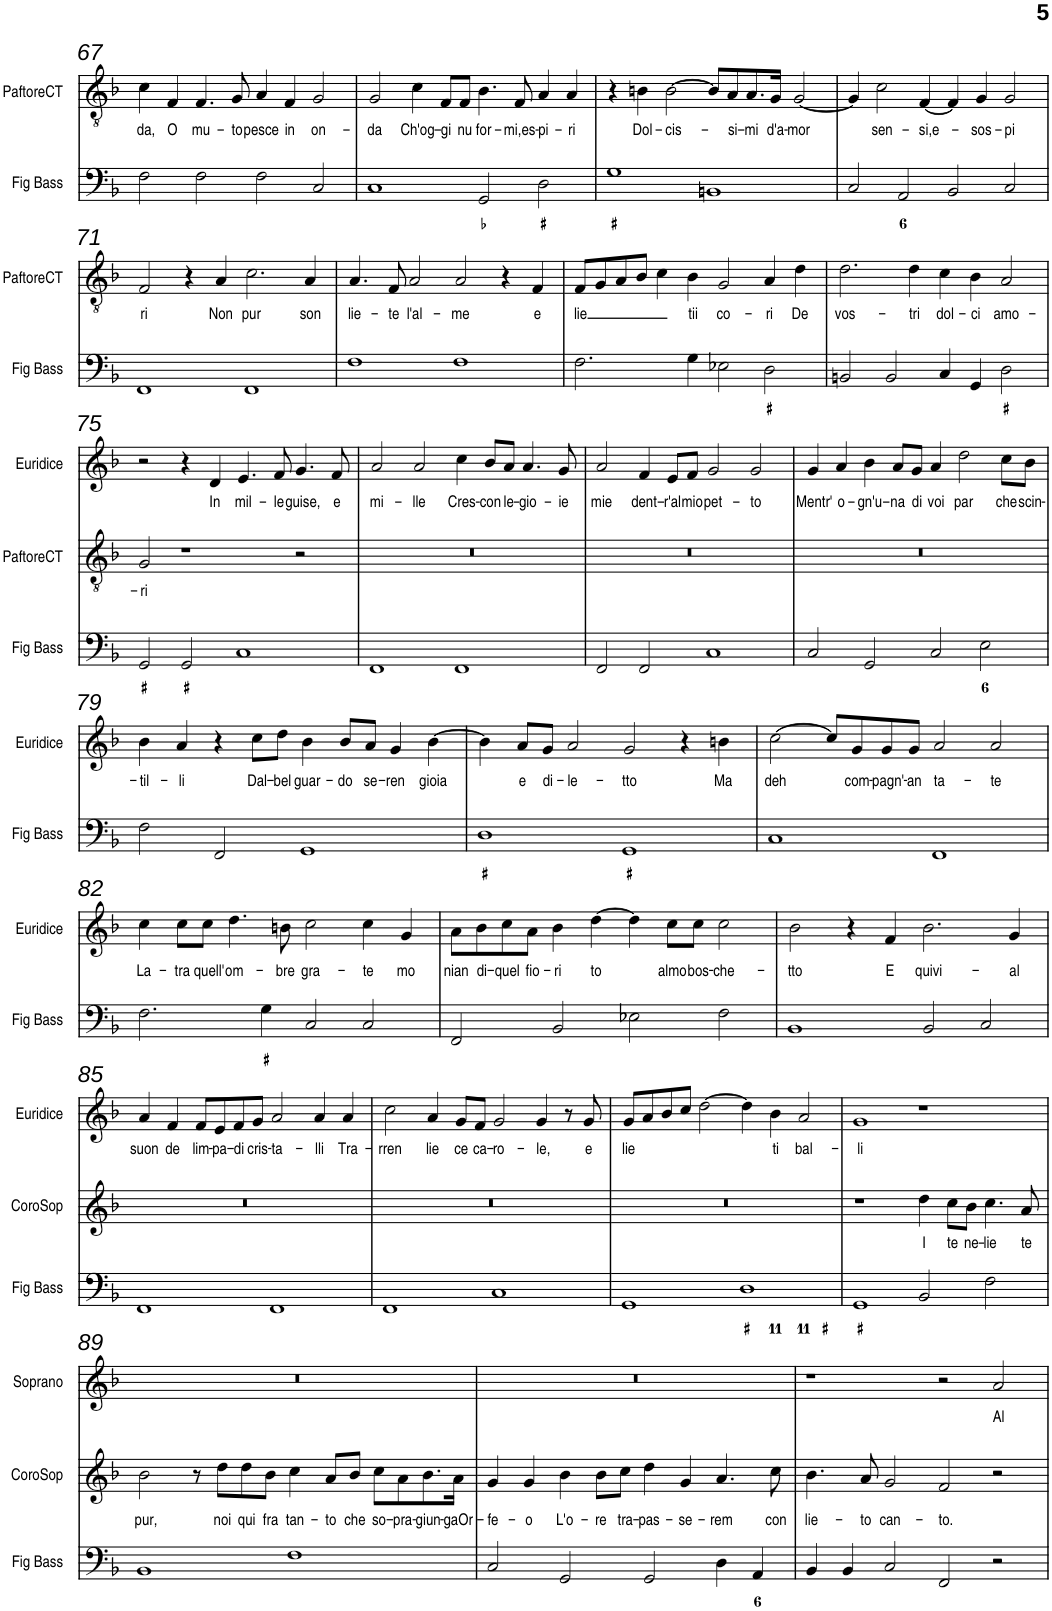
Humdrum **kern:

**kern	**kern	**text	**kern	**text	**kern	**text	**kern	**text
*part5	*part4	*part4	*part3	*part3	*part2	*part2	*part1	*part1
*staff5	*staff4	*staff4	*staff3	*staff3	*staff2	*staff2	*staff1	*staff1
*I"Fig Bass	*I"CoroSop	*	*I"Paftore del Coro	*	*I"Soprano	*	*I"Euridice	*
*I'Fig Bass	*I'CoroSop	*	*	*	*I'Soprano	*	*I'Euridice	*
!!LO:PB:g=z
*clefF4	*clefG2	*	*clefGv2	*	*clefG2	*	*clefG2	*
*k[b-]	*k[b-]	*	*k[b-]	*	*k[b-]	*	*k[b-]	*
*M4/2	*M4/2	*	*M4/2	*	*M4/2	*	*M4/2	*
=67	=67	=67	=67	=67	=67	=67	=67	=67
!	!	!	!	!LO:LY:b	!	!	!	!
2F\	0r	.	4c\	da,	0r	.	0r	.
!	!	!	!	!LO:LY:b	!	!	!	!
.	.	.	4F/	O	.	.	.	.
!	!	!	!	!LO:LY:b	!	!	!	!
2F\	.	.	4.F/	mu-	.	.	.	.
!	!	!	!	!LO:LY:b	!	!	!	!
.	.	.	8G/	-to	.	.	.	.
!	!	!	!	!LO:LY:b	!	!	!	!
2F\	.	.	4A/	pesce	.	.	.	.
!	!	!	!	!LO:LY:b	!	!	!	!
.	.	.	4F/	in	.	.	.	.
!	!	!	!	!LO:LY:b	!	!	!	!
2C/	.	.	2G/	on-	.	.	.	.
=68	=68	=68	=68	=68	=68	=68	=68	=68
!	!	!	!	!LO:LY:b	!	!	!	!
1C	0r	.	2G/	-da	0r	.	0r	.
!	!	!	!	!LO:LY:b	!	!	!	!
.	.	.	4c\	Ch'og-	.	.	.	.
!	!	!	!	!LO:LY:b	!	!	!	!
.	.	.	8F/L	-gi	.	.	.	.
!	!	!	!	!LO:LY:b	!	!	!	!
.	.	.	8F/J	nu	.	.	.	.
!	!	!	!	!LO:LY:b	!	!	!	!
2GG/	.	.	4.B-\	for-	.	.	.	.
!	!	!	!	!LO:LY:b	!	!	!	!
.	.	.	8F/	-mi,es-	.	.	.	.
!	!	!	!	!LO:LY:b	!	!	!	!
2D\	.	.	4A/	-pi-	.	.	.	.
!	!	!	!	!LO:LY:b	!	!	!	!
.	.	.	4A/	-ri	.	.	.	.
=69	=69	=69	=69	=69	=69	=69	=69	=69
1G	0r	.	4r	.	0r	.	0r	.
!	!	!	!	!LO:LY:b	!	!	!	!
.	.	.	4Bn\	Dol-	.	.	.	.
!	!	!	!	!LO:LY:b	!	!	!	!
.	.	.	[2B\	-cis-	.	.	.	.
1BBn	.	.	8B/L]	.	.	.	.	.
!	!	!	!	!LO:LY:b	!	!	!	!
.	.	.	8A/	-si-	.	.	.	.
!	!	!	!	!LO:LY:b	!	!	!	!
.	.	.	8.A/	-mi	.	.	.	.
!	!	!	!	!LO:LY:b	!	!	!	!
.	.	.	16G/Jk	d'a-	.	.	.	.
!	!	!	!	!LO:LY:b	!	!	!	!
.	.	.	[2G/	-mor	.	.	.	.
=70	=70	=70	=70	=70	=70	=70	=70	=70
2C/	0r	.	4G/]	.	0r	.	0r	.
!	!	!	!	!LO:LY:b	!	!	!	!
.	.	.	2c\	sen-	.	.	.	.
2AA/	.	.	.	.	.	.	.	.
!	!	!	!	!LO:LY:b	!	!	!	!
.	.	.	[4F/	-si,e-	.	.	.	.
2BB-/	.	.	4F/]	.	.	.	.	.
!	!	!	!	!LO:LY:b	!	!	!	!
.	.	.	4G/	-sos-	.	.	.	.
!	!	!	!	!LO:LY:b	!	!	!	!
2C/	.	.	2G/	-pi	.	.	.	.
!!LO:LB:g=z
=71	=71	=71	=71	=71	=71	=71	=71	=71
!	!	!	!	!LO:LY:b	!	!	!	!
1FF	0r	.	2F/	ri	0r	.	0r	.
.	.	.	4r	.	.	.	.	.
!	!	!	!	!LO:LY:b	!	!	!	!
.	.	.	4A/	Non	.	.	.	.
!	!	!	!	!LO:LY:b	!	!	!	!
1FF	.	.	2.c\	pur	.	.	.	.
!	!	!	!	!LO:LY:b	!	!	!	!
.	.	.	4A/	son	.	.	.	.
=72	=72	=72	=72	=72	=72	=72	=72	=72
!	!	!	!	!LO:LY:b	!	!	!	!
1F	0r	.	4.A/	lie-	0r	.	0r	.
!	!	!	!	!LO:LY:b	!	!	!	!
.	.	.	8F/	-te	.	.	.	.
!	!	!	!	!LO:LY:b	!	!	!	!
.	.	.	2A/	l'al-	.	.	.	.
!	!	!	!	!LO:LY:b	!	!	!	!
1F	.	.	2A/	-me	.	.	.	.
.	.	.	4r	.	.	.	.	.
!	!	!	!	!LO:LY:b	!	!	!	!
.	.	.	4F/	e	.	.	.	.
=73	=73	=73	=73	=73	=73	=73	=73	=73
!	!	!	!	!LO:LY:b	!	!	!	!
2.F\	0r	.	8F/L	lie	0r	.	0r	.
.	.	.	8G/	.	.	.	.	.
.	.	.	8A/	.	.	.	.	.
.	.	.	8B-/J	.	.	.	.	.
.	.	.	4c\	.	.	.	.	.
!	!	!	!	!LO:LY:b	!	!	!	!
4G\	.	.	4B-\	tii	.	.	.	.
!	!	!	!	!LO:LY:b	!	!	!	!
2E-X\	.	.	2G/	co-	.	.	.	.
!	!	!	!	!LO:LY:b	!	!	!	!
2D\	.	.	4A/	-ri	.	.	.	.
!	!	!	!	!LO:LY:b	!	!	!	!
.	.	.	4d\	De	.	.	.	.
=74	=74	=74	=74	=74	=74	=74	=74	=74
!	!	!	!	!LO:LY:b	!	!	!	!
2BBn/	0r	.	2.d\	vos-	0r	.	0r	.
2BB/	.	.	.	.	.	.	.	.
!	!	!	!	!LO:LY:b	!	!	!	!
.	.	.	4d\	-tri	.	.	.	.
!	!	!	!	!LO:LY:b	!	!	!	!
4C/	.	.	4c\	dol-	.	.	.	.
!	!	!	!	!LO:LY:b	!	!	!	!
4GG/	.	.	4B-\	-ci	.	.	.	.
!	!	!	!	!LO:LY:b	!	!	!	!
2D\	.	.	2A/	amo-	.	.	.	.
!!LO:LB:g=z
=75	=75	=75	=75	=75	=75	=75	=75	=75
!	!	!	!	!LO:LY:b	!	!	!	!
2GG/	0r	.	2G/	-ri	0r	.	2r	.
2GG/	.	.	1r	.	.	.	4r	.
!	!	!	!	!	!	!	!	!LO:LY:b
.	.	.	.	.	.	.	4d/	In
!	!	!	!	!	!	!	!	!LO:LY:b
1C	.	.	.	.	.	.	4.e/	mil-
!	!	!	!	!	!	!	!	!LO:LY:b
.	.	.	.	.	.	.	8f/	-le
!	!	!	!	!	!	!	!	!LO:LY:b
.	.	.	2r	.	.	.	4.g/	guise,
!	!	!	!	!	!	!	!	!LO:LY:b
.	.	.	.	.	.	.	8f/	e
=76	=76	=76	=76	=76	=76	=76	=76	=76
!	!	!	!	!	!	!	!	!LO:LY:b
1FF	0r	.	0r	.	0r	.	2a/	mi-
!	!	!	!	!	!	!	!	!LO:LY:b
.	.	.	.	.	.	.	2a/	-lle
!	!	!	!	!	!	!	!	!LO:LY:b
1FF	.	.	.	.	.	.	4cc\	Cres-
!	!	!	!	!	!	!	!	!LO:LY:b
.	.	.	.	.	.	.	8b-/L	-con
!	!	!	!	!	!	!	!	!LO:LY:b
.	.	.	.	.	.	.	8a/J	le-
!	!	!	!	!	!	!	!	!LO:LY:b
.	.	.	.	.	.	.	4.a/	-gio-
!	!	!	!	!	!	!	!	!LO:LY:b
.	.	.	.	.	.	.	8g/	-ie
=77	=77	=77	=77	=77	=77	=77	=77	=77
!	!	!	!	!	!	!	!	!LO:LY:b
2FF/	0r	.	0r	.	0r	.	2a/	mie
!	!	!	!	!	!	!	!	!LO:LY:b
2FF/	.	.	.	.	.	.	4f/	dent-
!	!	!	!	!	!	!	!	!LO:LY:b
.	.	.	.	.	.	.	8e/L	-r'al
!	!	!	!	!	!	!	!	!LO:LY:b
.	.	.	.	.	.	.	8f/J	mio
!	!	!	!	!	!	!	!	!LO:LY:b
1C	.	.	.	.	.	.	2g/	pet-
!	!	!	!	!	!	!	!	!LO:LY:b
.	.	.	.	.	.	.	2g/	-to
=78	=78	=78	=78	=78	=78	=78	=78	=78
!	!	!	!	!	!	!	!	!LO:LY:b
2C/	0r	.	0r	.	0r	.	4g/	Mentr'
!	!	!	!	!	!	!	!	!LO:LY:b
.	.	.	.	.	.	.	4a/	o-
!	!	!	!	!	!	!	!	!LO:LY:b
2GG/	.	.	.	.	.	.	4b-\	-gn'u-
!	!	!	!	!	!	!	!	!LO:LY:b
.	.	.	.	.	.	.	8a/L	-na
!	!	!	!	!	!	!	!	!LO:LY:b
.	.	.	.	.	.	.	8g/J	di
!	!	!	!	!	!	!	!	!LO:LY:b
2C/	.	.	.	.	.	.	4a/	voi
!	!	!	!	!	!	!	!	!LO:LY:b
.	.	.	.	.	.	.	2dd\	par
2E\	.	.	.	.	.	.	.	.
!	!	!	!	!	!	!	!	!LO:LY:b
.	.	.	.	.	.	.	8cc\L	che
!	!	!	!	!	!	!	!	!LO:LY:b
.	.	.	.	.	.	.	8b-\J	scin-
!!LO:LB:g=z
=79	=79	=79	=79	=79	=79	=79	=79	=79
!	!	!	!	!	!	!	!	!LO:LY:b
2F\	0r	.	0r	.	0r	.	4b-\	-til-
!	!	!	!	!	!	!	!	!LO:LY:b
.	.	.	.	.	.	.	4a/	-li
2FF/	.	.	.	.	.	.	4r	.
!	!	!	!	!	!	!	!	!LO:LY:b
.	.	.	.	.	.	.	8cc\L	Dal-
!	!	!	!	!	!	!	!	!LO:LY:b
.	.	.	.	.	.	.	8dd\J	-bel
!	!	!	!	!	!	!	!	!LO:LY:b
1GG	.	.	.	.	.	.	4b-\	guar-
!	!	!	!	!	!	!	!	!LO:LY:b
.	.	.	.	.	.	.	8b-/L	-do
!	!	!	!	!	!	!	!	!LO:LY:b
.	.	.	.	.	.	.	8a/J	se-
!	!	!	!	!	!	!	!	!LO:LY:b
.	.	.	.	.	.	.	4g/	-ren
!	!	!	!	!	!	!	!	!LO:LY:b
.	.	.	.	.	.	.	[4b-\	gioia
=80	=80	=80	=80	=80	=80	=80	=80	=80
1D	0r	.	0r	.	0r	.	4b-\]	.
!	!	!	!	!	!	!	!	!LO:LY:b
.	.	.	.	.	.	.	8a/L	e
!	!	!	!	!	!	!	!	!LO:LY:b
.	.	.	.	.	.	.	8g/J	di-
!	!	!	!	!	!	!	!	!LO:LY:b
.	.	.	.	.	.	.	2a/	-le-
!	!	!	!	!	!	!	!	!LO:LY:b
1GG	.	.	.	.	.	.	2g/	-tto
.	.	.	.	.	.	.	4r	.
!	!	!	!	!	!	!	!	!LO:LY:b
.	.	.	.	.	.	.	4bn\	Ma
=81	=81	=81	=81	=81	=81	=81	=81	=81
!	!	!	!	!	!	!	!	!LO:LY:b
1C	0r	.	0r	.	0r	.	[2cc\	deh
.	.	.	.	.	.	.	8cc/L]	.
!	!	!	!	!	!	!	!	!LO:LY:b
.	.	.	.	.	.	.	8g/	com-
!	!	!	!	!	!	!	!	!LO:LY:b
.	.	.	.	.	.	.	8g/	-pagn'-
!	!	!	!	!	!	!	!	!LO:LY:b
.	.	.	.	.	.	.	8g/J	-an
!	!	!	!	!	!	!	!	!LO:LY:b
1FF	.	.	.	.	.	.	2a/	ta-
!	!	!	!	!	!	!	!	!LO:LY:b
.	.	.	.	.	.	.	2a/	-te
!!LO:LB:g=z
=82	=82	=82	=82	=82	=82	=82	=82	=82
!	!	!	!	!	!	!	!	!LO:LY:b
2.F\	0r	.	0r	.	0r	.	4cc\	La-
!	!	!	!	!	!	!	!	!LO:LY:b
.	.	.	.	.	.	.	8cc\L	-tra
!	!	!	!	!	!	!	!	!LO:LY:b
.	.	.	.	.	.	.	8cc\J	quell'
!	!	!	!	!	!	!	!	!LO:LY:b
.	.	.	.	.	.	.	4.dd\	om-
4G\	.	.	.	.	.	.	.	.
!	!	!	!	!	!	!	!	!LO:LY:b
.	.	.	.	.	.	.	8bn\	-bre
!	!	!	!	!	!	!	!	!LO:LY:b
2C/	.	.	.	.	.	.	2cc\	gra-
!	!	!	!	!	!	!	!	!LO:LY:b
2C/	.	.	.	.	.	.	4cc\	-te
!	!	!	!	!	!	!	!	!LO:LY:b
.	.	.	.	.	.	.	4g/	mo
=83	=83	=83	=83	=83	=83	=83	=83	=83
!	!	!	!	!	!	!	!	!LO:LY:b
2FF/	0r	.	0r	.	0r	.	8a\L	nian
!	!	!	!	!	!	!	!	!LO:LY:b
.	.	.	.	.	.	.	8b-\	di-
!	!	!	!	!	!	!	!	!LO:LY:b
.	.	.	.	.	.	.	8cc\	-quel
!	!	!	!	!	!	!	!	!LO:LY:b
.	.	.	.	.	.	.	8a\J	fio-
!	!	!	!	!	!	!	!	!LO:LY:b
2BB-/	.	.	.	.	.	.	4b-\	-ri
!	!	!	!	!	!	!	!	!LO:LY:b
.	.	.	.	.	.	.	[4dd\	to
2E-X\	.	.	.	.	.	.	4dd\]	.
!	!	!	!	!	!	!	!	!LO:LY:b
.	.	.	.	.	.	.	8cc\L	almo
!	!	!	!	!	!	!	!	!LO:LY:b
.	.	.	.	.	.	.	8cc\J	bos-
!	!	!	!	!	!	!	!	!LO:LY:b
2F\	.	.	.	.	.	.	2cc\	-che-
=84	=84	=84	=84	=84	=84	=84	=84	=84
!	!	!	!	!	!	!	!	!LO:LY:b
1BB-	0r	.	0r	.	0r	.	2b-\	-tto
.	.	.	.	.	.	.	4r	.
!	!	!	!	!	!	!	!	!LO:LY:b
.	.	.	.	.	.	.	4f/	E
!	!	!	!	!	!	!	!	!LO:LY:b
2BB-/	.	.	.	.	.	.	2.b-\	quivi-
2C/	.	.	.	.	.	.	.	.
!	!	!	!	!	!	!	!	!LO:LY:b
.	.	.	.	.	.	.	4g/	-al
!!LO:LB:g=z
=85	=85	=85	=85	=85	=85	=85	=85	=85
!	!	!	!	!	!	!	!	!LO:LY:b
1FF	0r	.	0r	.	0r	.	4a/	suon
!	!	!	!	!	!	!	!	!LO:LY:b
.	.	.	.	.	.	.	4f/	de
!	!	!	!	!	!	!	!	!LO:LY:b
.	.	.	.	.	.	.	8f/L	lim-
!	!	!	!	!	!	!	!	!LO:LY:b
.	.	.	.	.	.	.	8e/	-pa-
!	!	!	!	!	!	!	!	!LO:LY:b
.	.	.	.	.	.	.	8f/	-di
!	!	!	!	!	!	!	!	!LO:LY:b
.	.	.	.	.	.	.	8g/J	cris-
!	!	!	!	!	!	!	!	!LO:LY:b
1FF	.	.	.	.	.	.	2a/	-ta-
!	!	!	!	!	!	!	!	!LO:LY:b
.	.	.	.	.	.	.	4a/	-lli
!	!	!	!	!	!	!	!	!LO:LY:b
.	.	.	.	.	.	.	4a/	Tra-
=86	=86	=86	=86	=86	=86	=86	=86	=86
!	!	!	!	!	!	!	!	!LO:LY:b
1FF	0r	.	0r	.	0r	.	2cc\	-rren
!	!	!	!	!	!	!	!	!LO:LY:b
.	.	.	.	.	.	.	4a/	lie
!	!	!	!	!	!	!	!	!LO:LY:b
.	.	.	.	.	.	.	8g/L	ce
!	!	!	!	!	!	!	!	!LO:LY:b
.	.	.	.	.	.	.	8f/J	ca-
!	!	!	!	!	!	!	!	!LO:LY:b
1C	.	.	.	.	.	.	2g/	-ro-
!	!	!	!	!	!	!	!	!LO:LY:b
.	.	.	.	.	.	.	4g/	-le,
.	.	.	.	.	.	.	8r	.
!	!	!	!	!	!	!	!	!LO:LY:b
.	.	.	.	.	.	.	8g/	e
=87	=87	=87	=87	=87	=87	=87	=87	=87
!	!	!	!	!	!	!	!	!LO:LY:b
1GG	0r	.	0r	.	0r	.	8g/L	lie
.	.	.	.	.	.	.	8a/	.
.	.	.	.	.	.	.	8b-/	.
.	.	.	.	.	.	.	8cc/J	.
.	.	.	.	.	.	.	[2dd\	.
1D	.	.	.	.	.	.	4dd\]	.
!	!	!	!	!	!	!	!	!LO:LY:b
.	.	.	.	.	.	.	4b-\	ti
!	!	!	!	!	!	!	!	!LO:LY:b
.	.	.	.	.	.	.	2a/	bal-
=88	=88	=88	=88	=88	=88	=88	=88	=88
!	!	!	!	!	!	!	!	!LO:LY:b
1GG	1r	.	0r	.	0r	.	1g	-li
!	!	!LO:LY:b	!	!	!	!	!	!
2BB-/	4dd\	I	.	.	.	.	1r	.
!	!	!LO:LY:b	!	!	!	!	!	!
.	8cc\L	te	.	.	.	.	.	.
!	!	!LO:LY:b	!	!	!	!	!	!
.	8b-\J	ne-	.	.	.	.	.	.
!	!	!LO:LY:b	!	!	!	!	!	!
2F\	4.cc\	-lie	.	.	.	.	.	.
!	!	!LO:LY:b	!	!	!	!	!	!
.	8a/	te	.	.	.	.	.	.
!!LO:LB:g=z
=89	=89	=89	=89	=89	=89	=89	=89	=89
!	!	!LO:LY:b	!	!	!	!	!	!
1BB-	2b-\	pur,	0r	.	0r	.	0r	.
.	8r	.	.	.	.	.	.	.
!	!	!LO:LY:b	!	!	!	!	!	!
.	8dd\L	noi	.	.	.	.	.	.
!	!	!LO:LY:b	!	!	!	!	!	!
.	8dd\	qui	.	.	.	.	.	.
!	!	!LO:LY:b	!	!	!	!	!	!
.	8b-\J	fra	.	.	.	.	.	.
!	!	!LO:LY:b	!	!	!	!	!	!
1F	4cc\	tan-	.	.	.	.	.	.
!	!	!LO:LY:b	!	!	!	!	!	!
.	8a/L	-to	.	.	.	.	.	.
!	!	!LO:LY:b	!	!	!	!	!	!
.	8b-/J	che	.	.	.	.	.	.
!	!	!LO:LY:b	!	!	!	!	!	!
.	8cc\L	so-	.	.	.	.	.	.
!	!	!LO:LY:b	!	!	!	!	!	!
.	8a\	-pra-	.	.	.	.	.	.
!	!	!LO:LY:b	!	!	!	!	!	!
.	8.b-\	-giun-	.	.	.	.	.	.
!	!	!LO:LY:b	!	!	!	!	!	!
.	16a\Jk	-gaOr-	.	.	.	.	.	.
=90	=90	=90	=90	=90	=90	=90	=90	=90
!	!	!LO:LY:b	!	!	!	!	!	!
2C/	4g/	-fe-	0r	.	0r	.	0r	.
!	!	!LO:LY:b	!	!	!	!	!	!
.	4g/	-o	.	.	.	.	.	.
!	!	!LO:LY:b	!	!	!	!	!	!
2GG/	4b-\	L'o-	.	.	.	.	.	.
!	!	!LO:LY:b	!	!	!	!	!	!
.	8b-\L	-re	.	.	.	.	.	.
!	!	!LO:LY:b	!	!	!	!	!	!
.	8cc\J	tra-	.	.	.	.	.	.
!	!	!LO:LY:b	!	!	!	!	!	!
2GG/	4dd\	-pas-	.	.	.	.	.	.
!	!	!LO:LY:b	!	!	!	!	!	!
.	4g/	-se-	.	.	.	.	.	.
!	!	!LO:LY:b	!	!	!	!	!	!
4D\	4.a/	-rem	.	.	.	.	.	.
4AA/	.	.	.	.	.	.	.	.
!	!	!LO:LY:b	!	!	!	!	!	!
.	8cc\	con	.	.	.	.	.	.
=91	=91	=91	=91	=91	=91	=91	=91	=91
!	!	!LO:LY:b	!	!	!	!	!	!
4BB-/	4.b-\	lie-	0r	.	1r	.	0r	.
4BB-/	.	.	.	.	.	.	.	.
!	!	!LO:LY:b	!	!	!	!	!	!
.	8a/	-to	.	.	.	.	.	.
!	!	!LO:LY:b	!	!	!	!	!	!
2C/	2g/	can-	.	.	.	.	.	.
!	!	!LO:LY:b	!	!	!	!	!	!
2FF/	2f/	-to.	.	.	2r	.	.	.
!	!	!	!	!	!	!LO:LY:b	!	!
2r	2r	.	.	.	2a/	Al	.	.
=	=	=	=	=	=	=	=	=
*-	*-	*-	*-	*-	*-	*-	*-	*-
